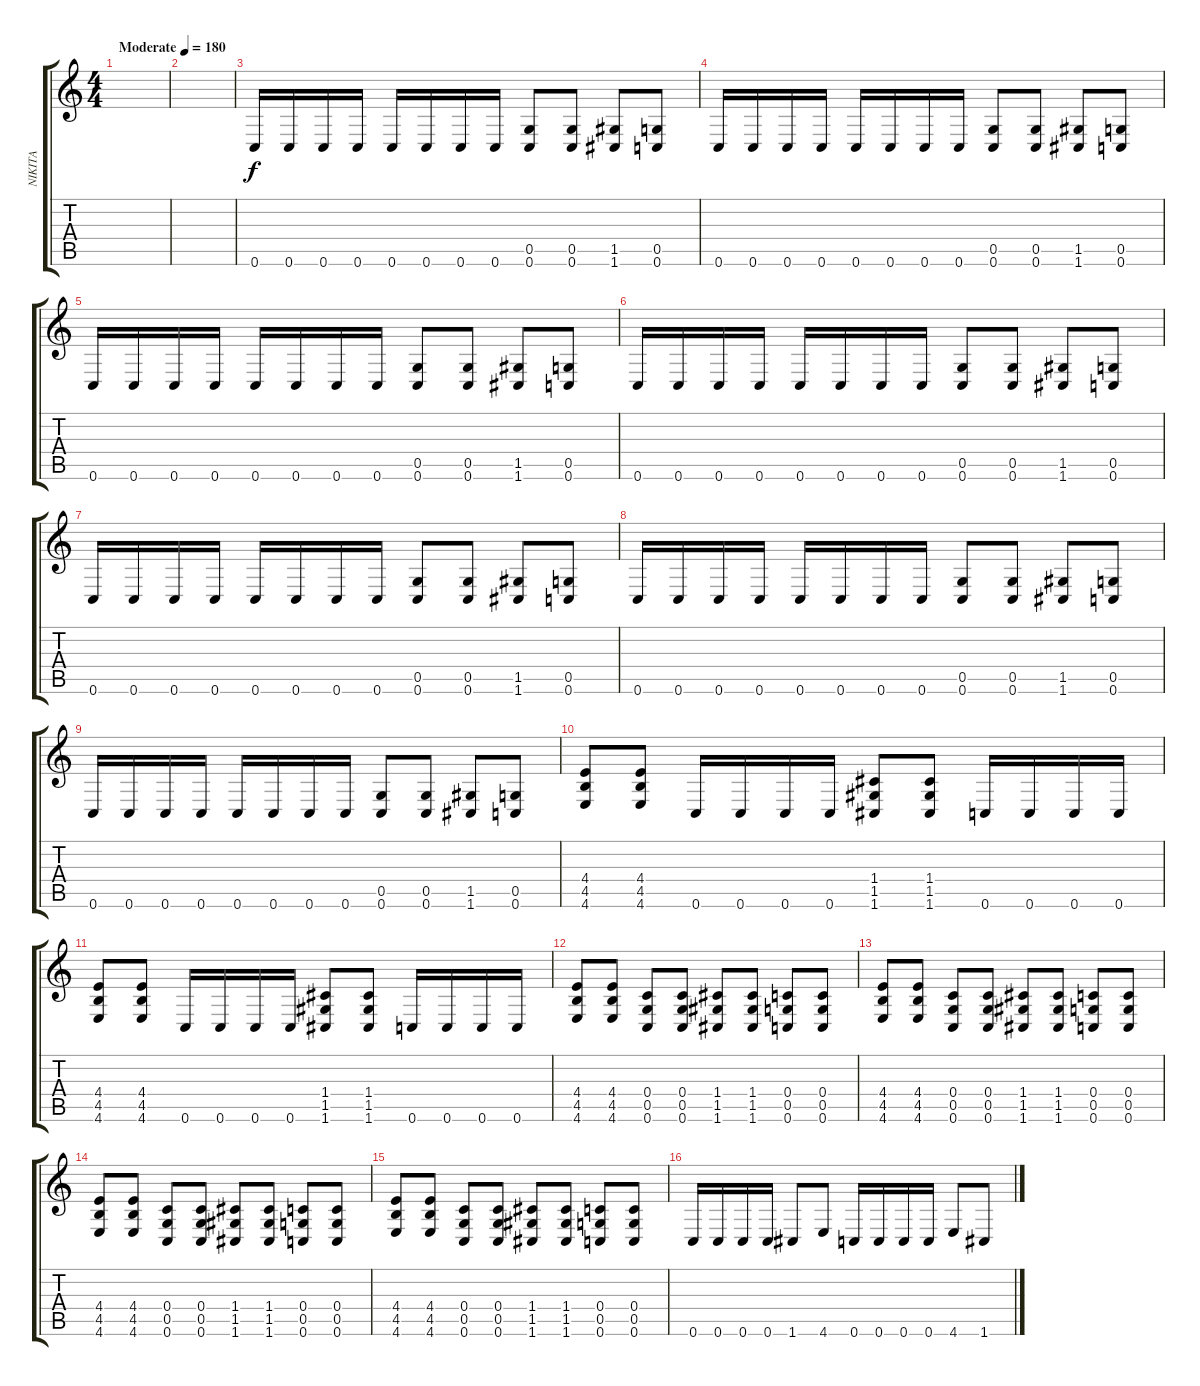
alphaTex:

\track ("NIKITA" "NIKITA") {instrument distortionguitar}
\staff {score tabs}
\tuning (D4 A3 F3 C3 G2 C2) {hide}
\ts (4 4)
\tempo (180 "Moderate")
\clef g2
\ks c
|
|
0.6.16 0.6.16 0.6.16 0.6.16 0.6.16 0.6.16 0.6.16 0.6.16 (0.5 0.6).8 (0.5 0.6).8 (1.5 1.6).8 (0.5 0.6).8 |
0.6.16 0.6.16 0.6.16 0.6.16 0.6.16 0.6.16 0.6.16 0.6.16 (0.5 0.6).8 (0.5 0.6).8 (1.5 1.6).8 (0.5 0.6).8 |
0.6.16 0.6.16 0.6.16 0.6.16 0.6.16 0.6.16 0.6.16 0.6.16 (0.5 0.6).8 (0.5 0.6).8 (1.5 1.6).8 (0.5 0.6).8 |
0.6.16 0.6.16 0.6.16 0.6.16 0.6.16 0.6.16 0.6.16 0.6.16 (0.5 0.6).8 (0.5 0.6).8 (1.5 1.6).8 (0.5 0.6).8 |
0.6.16 0.6.16 0.6.16 0.6.16 0.6.16 0.6.16 0.6.16 0.6.16 (0.5 0.6).8 (0.5 0.6).8 (1.5 1.6).8 (0.5 0.6).8 |
0.6.16 0.6.16 0.6.16 0.6.16 0.6.16 0.6.16 0.6.16 0.6.16 (0.5 0.6).8 (0.5 0.6).8 (1.5 1.6).8 (0.5 0.6).8 |
0.6.16 0.6.16 0.6.16 0.6.16 0.6.16 0.6.16 0.6.16 0.6.16 (0.5 0.6).8 (0.5 0.6).8 (1.5 1.6).8 (0.5 0.6).8 |
(4.4 4.5 4.6).8 (4.4 4.5 4.6).8 0.6.16 0.6.16 0.6.16 0.6.16 (1.4 1.5 1.6).8 (1.4 1.5 1.6).8 0.6.16 0.6.16 0.6.16 0.6.16 |
(4.4 4.5 4.6).8 (4.4 4.5 4.6).8 0.6.16 0.6.16 0.6.16 0.6.16 (1.4 1.5 1.6).8 (1.4 1.5 1.6).8 0.6.16 0.6.16 0.6.16 0.6.16 |
(4.4 4.5 4.6).8 (4.4 4.5 4.6).8 (0.4 0.5 0.6).8 (0.4 0.5 0.6).8 (1.4 1.5 1.6).8 (1.4 1.5 1.6).8 (0.4 0.5 0.6).8 (0.4 0.5 0.6).8 |
(4.4 4.5 4.6).8 (4.4 4.5 4.6).8 (0.4 0.5 0.6).8 (0.4 0.5 0.6).8 (1.4 1.5 1.6).8 (1.4 1.5 1.6).8 (0.4 0.5 0.6).8 (0.4 0.5 0.6).8 |
(4.4 4.5 4.6).8 (4.4 4.5 4.6).8 (0.4 0.5 0.6).8 (0.4 0.5 0.6).8 (1.4 1.5 1.6).8 (1.4 1.5 1.6).8 (0.4 0.5 0.6).8 (0.4 0.5 0.6).8 |
(4.4 4.5 4.6).8 (4.4 4.5 4.6).8 (0.4 0.5 0.6).8 (0.4 0.5 0.6).8 (1.4 1.5 1.6).8 (1.4 1.5 1.6).8 (0.4 0.5 0.6).8 (0.4 0.5 0.6).8 |
0.6.16 0.6.16 0.6.16 0.6.16 1.6.8 4.6.8 0.6.16 0.6.16 0.6.16 0.6.16 4.6.8 1.6.8
